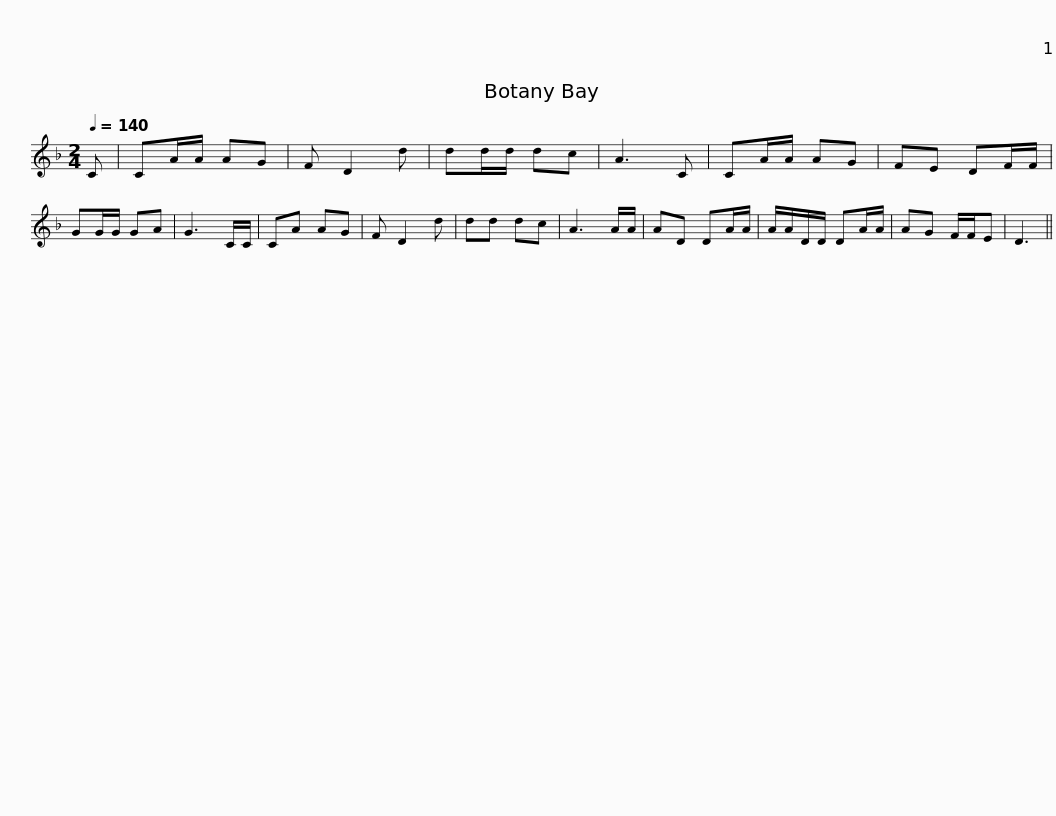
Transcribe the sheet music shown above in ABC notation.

X:1
L:1/8
Q:1/4=140
M:2/4
I:linebreak $
K:Dmin
V:1 treble
V:1
 C | CA/A/ AG | F D2 d | dd/d/ dc | A3 C | %5
 CA/A/ AG | FE DF/F/ | GG/G/ GA | G3 C/C/ | CA AG |$ %10
 F D2 d | dd dc | A3 A/A/ | AD DA/A/ | A/A/D/D/ DA/A/ | %15
 AG F/F/E | D3 || %17
